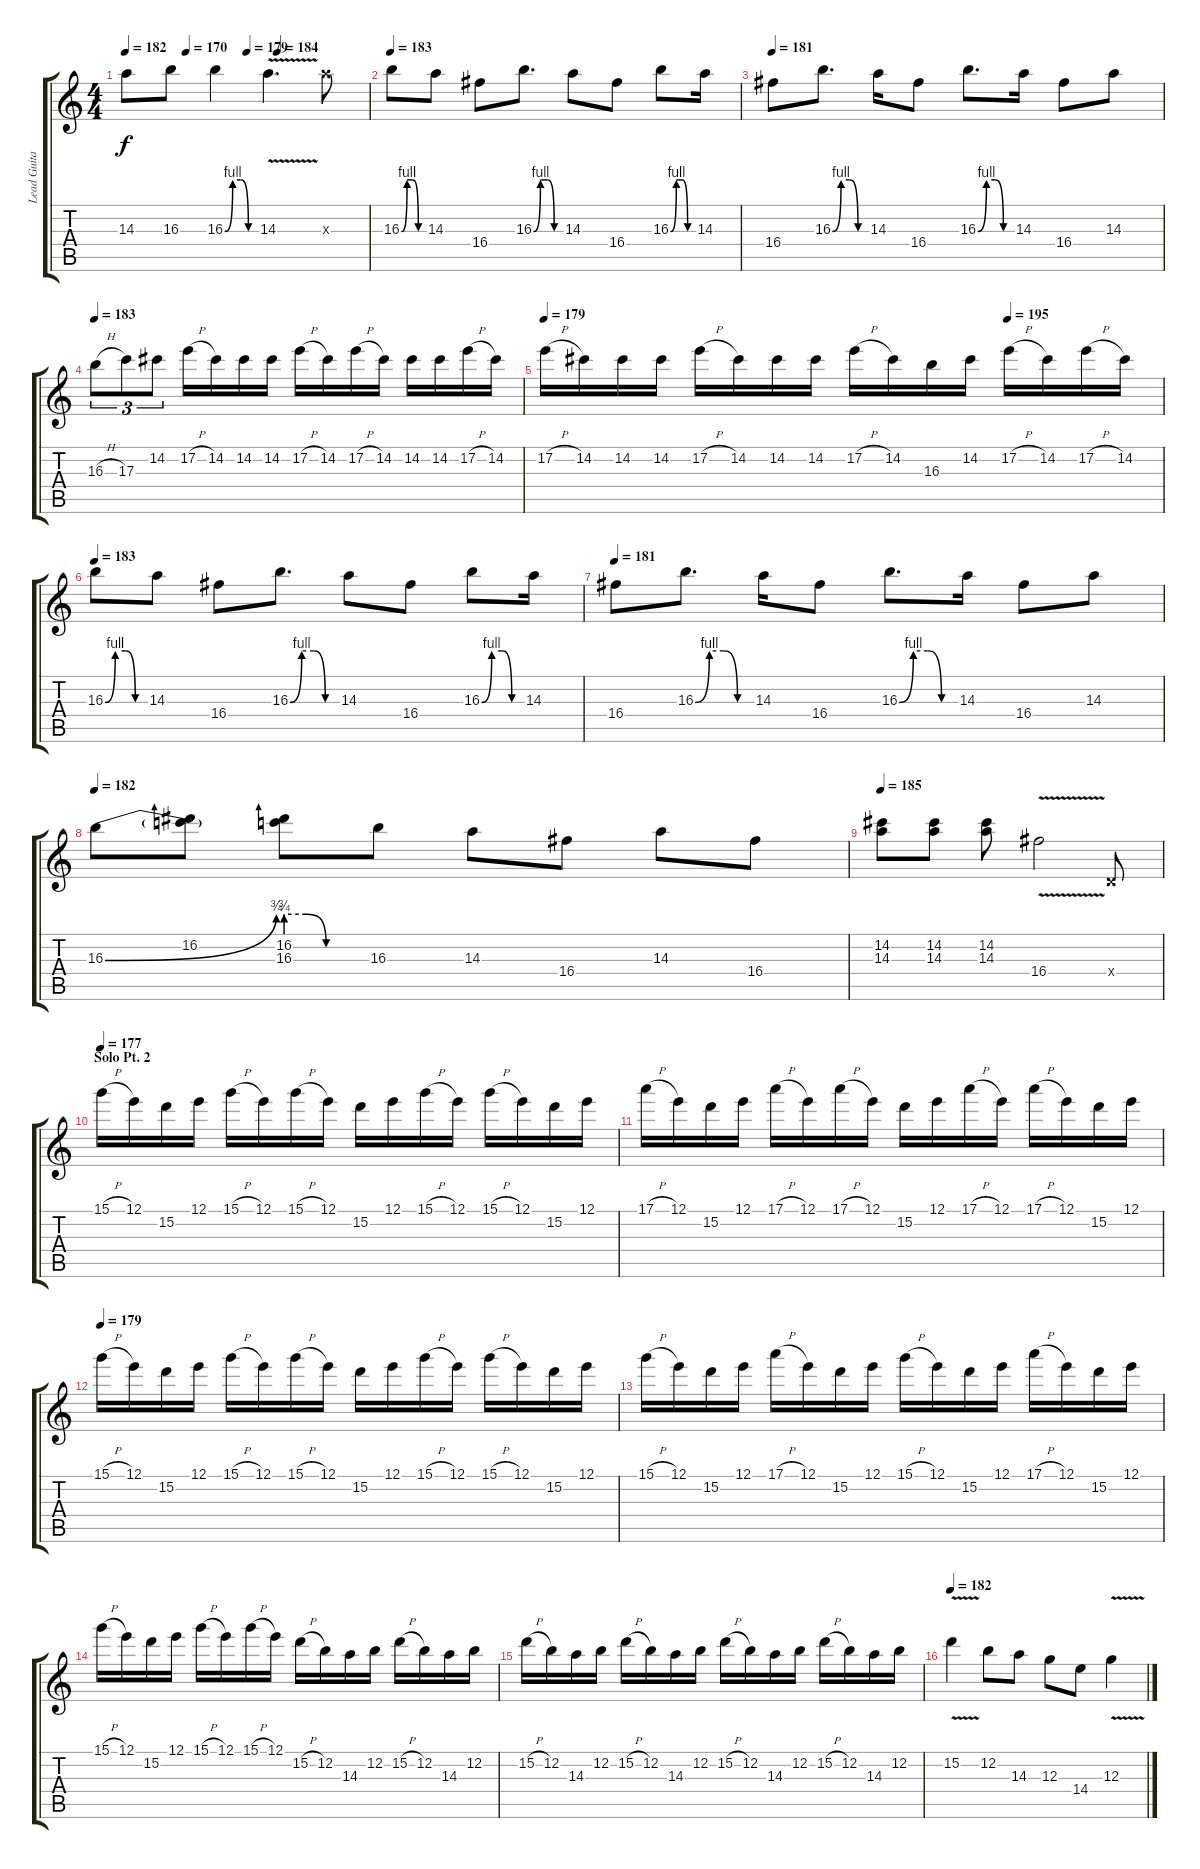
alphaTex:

\track ("Lead Guitar" "Lead Guita") {instrument distortionguitar}
\staff {score tabs}
\tuning (E4 B3 G3 D3 A2 E2) {hide}
\ts (4 4)
\tempo 182
\tempo (170 0.25)
\tempo (179 0.5)
\tempo (184 0.625)
\clef g2
\ks c
14.3.8{dy f} 16.3.8 16.3{be (custom 0 0 15 4 30 4 45 0 60 0)}.4 14.3{v}.4{d} 14.3{x}.8 |
\tempo 183
16.3{be (custom 0 0 15 4 30 4 45 0 60 0)}.8 14.3.8 16.4.8 16.3{be (custom 0 0 15 4 30 4 45 0 60 0)}.8{d} 14.3.8 16.4.8 16.3{be (custom 0 0 15 4 30 4 45 0 60 0)}.8 14.3.16 |
\tempo 181
16.4.8 16.3{be (custom 0 0 15 4 30 4 45 0 60 0)}.8{d} 14.3.16 16.4.8 16.3{be (custom 0 0 15 4 30 4 45 0 60 0)}.8{d} 14.3.16 16.4.8 14.3.8 |
\tempo 183
16.3{h}.8{tu (3 2)} 17.3.8{tu (3 2)} 14.2.8{tu (3 2)} 17.2{h}.16 14.2.16 14.2.16 14.2.16 17.2{h}.16 14.2.16 17.2{h}.16 14.2.16 14.2.16 14.2.16 17.2{h}.16 14.2.16 |
\tempo 179
\tempo (195 0.75)
17.2{h}.16 14.2.16 14.2.16 14.2.16 17.2{h}.16 14.2.16 14.2.16 14.2.16 17.2{h}.16 14.2.16 16.3.16 14.2.16 17.2{h}.16 14.2.16 17.2{h}.16 14.2.16 |
\tempo 183
16.3{be (custom 0 0 15 4 30 4 45 0 60 0)}.8 14.3.8 16.4.8 16.3{be (custom 0 0 15 4 30 4 45 0 60 0)}.8{d} 14.3.8 16.4.8 16.3{be (custom 0 0 15 4 30 4 45 0 60 0)}.8 14.3.16 |
\tempo 181
16.4.8 16.3{be (custom 0 0 15 4 30 4 45 0 60 0)}.8{d} 14.3.16 16.4.8 16.3{be (custom 0 0 15 4 30 4 45 0 60 0)}.8{d} 14.3.16 16.4.8 14.3.8 |
\tempo 182
16.3{be (bend 0 0 60 3)}.8 (16.2 16.3{t}).8 (16.2 16.3{be (custom 0 3 15 3 30 0 60 0)}).8 16.3.8 14.3.8 16.4.8 14.3.8 16.4.8 |
\tempo 185
(14.2 14.3).8 (14.2 14.3).8 (14.2 14.3).8 16.4{v}.2 0.4{x}.8 |
\section ("" "Solo Pt. 2")
\tempo 177
15.1{h}.16 12.1.16 15.2.16 12.1.16 15.1{h}.16 12.1.16 15.1{h}.16 12.1.16 15.2.16 12.1.16 15.1{h}.16 12.1.16 15.1{h}.16 12.1.16 15.2.16 12.1.16 |
17.1{h}.16 12.1.16 15.2.16 12.1.16 17.1{h}.16 12.1.16 17.1{h}.16 12.1.16 15.2.16 12.1.16 17.1{h}.16 12.1.16 17.1{h}.16 12.1.16 15.2.16 12.1.16 |
\tempo 179
15.1{h}.16 12.1.16 15.2.16 12.1.16 15.1{h}.16 12.1.16 15.1{h}.16 12.1.16 15.2.16 12.1.16 15.1{h}.16 12.1.16 15.1{h}.16 12.1.16 15.2.16 12.1.16 |
15.1{h}.16 12.1.16 15.2.16 12.1.16 17.1{h}.16 12.1.16 15.2.16 12.1.16 15.1{h}.16 12.1.16 15.2.16 12.1.16 17.1{h}.16 12.1.16 15.2.16 12.1.16 |
15.1{h}.16 12.1.16 15.2.16 12.1.16 15.1{h}.16 12.1.16 15.1{h}.16 12.1.16 15.2{h}.16 12.2.16 14.3.16 12.2.16 15.2{h}.16 12.2.16 14.3.16 12.2.16 |
15.2{h}.16 12.2.16 14.3.16 12.2.16 15.2{h}.16 12.2.16 14.3.16 12.2.16 15.2{h}.16 12.2.16 14.3.16 12.2.16 15.2{h}.16 12.2.16 14.3.16 12.2.16 |
\tempo 182
15.2{v}.4 12.2.8 14.3.8 12.3.8 14.4.8 12.3{v}.4
